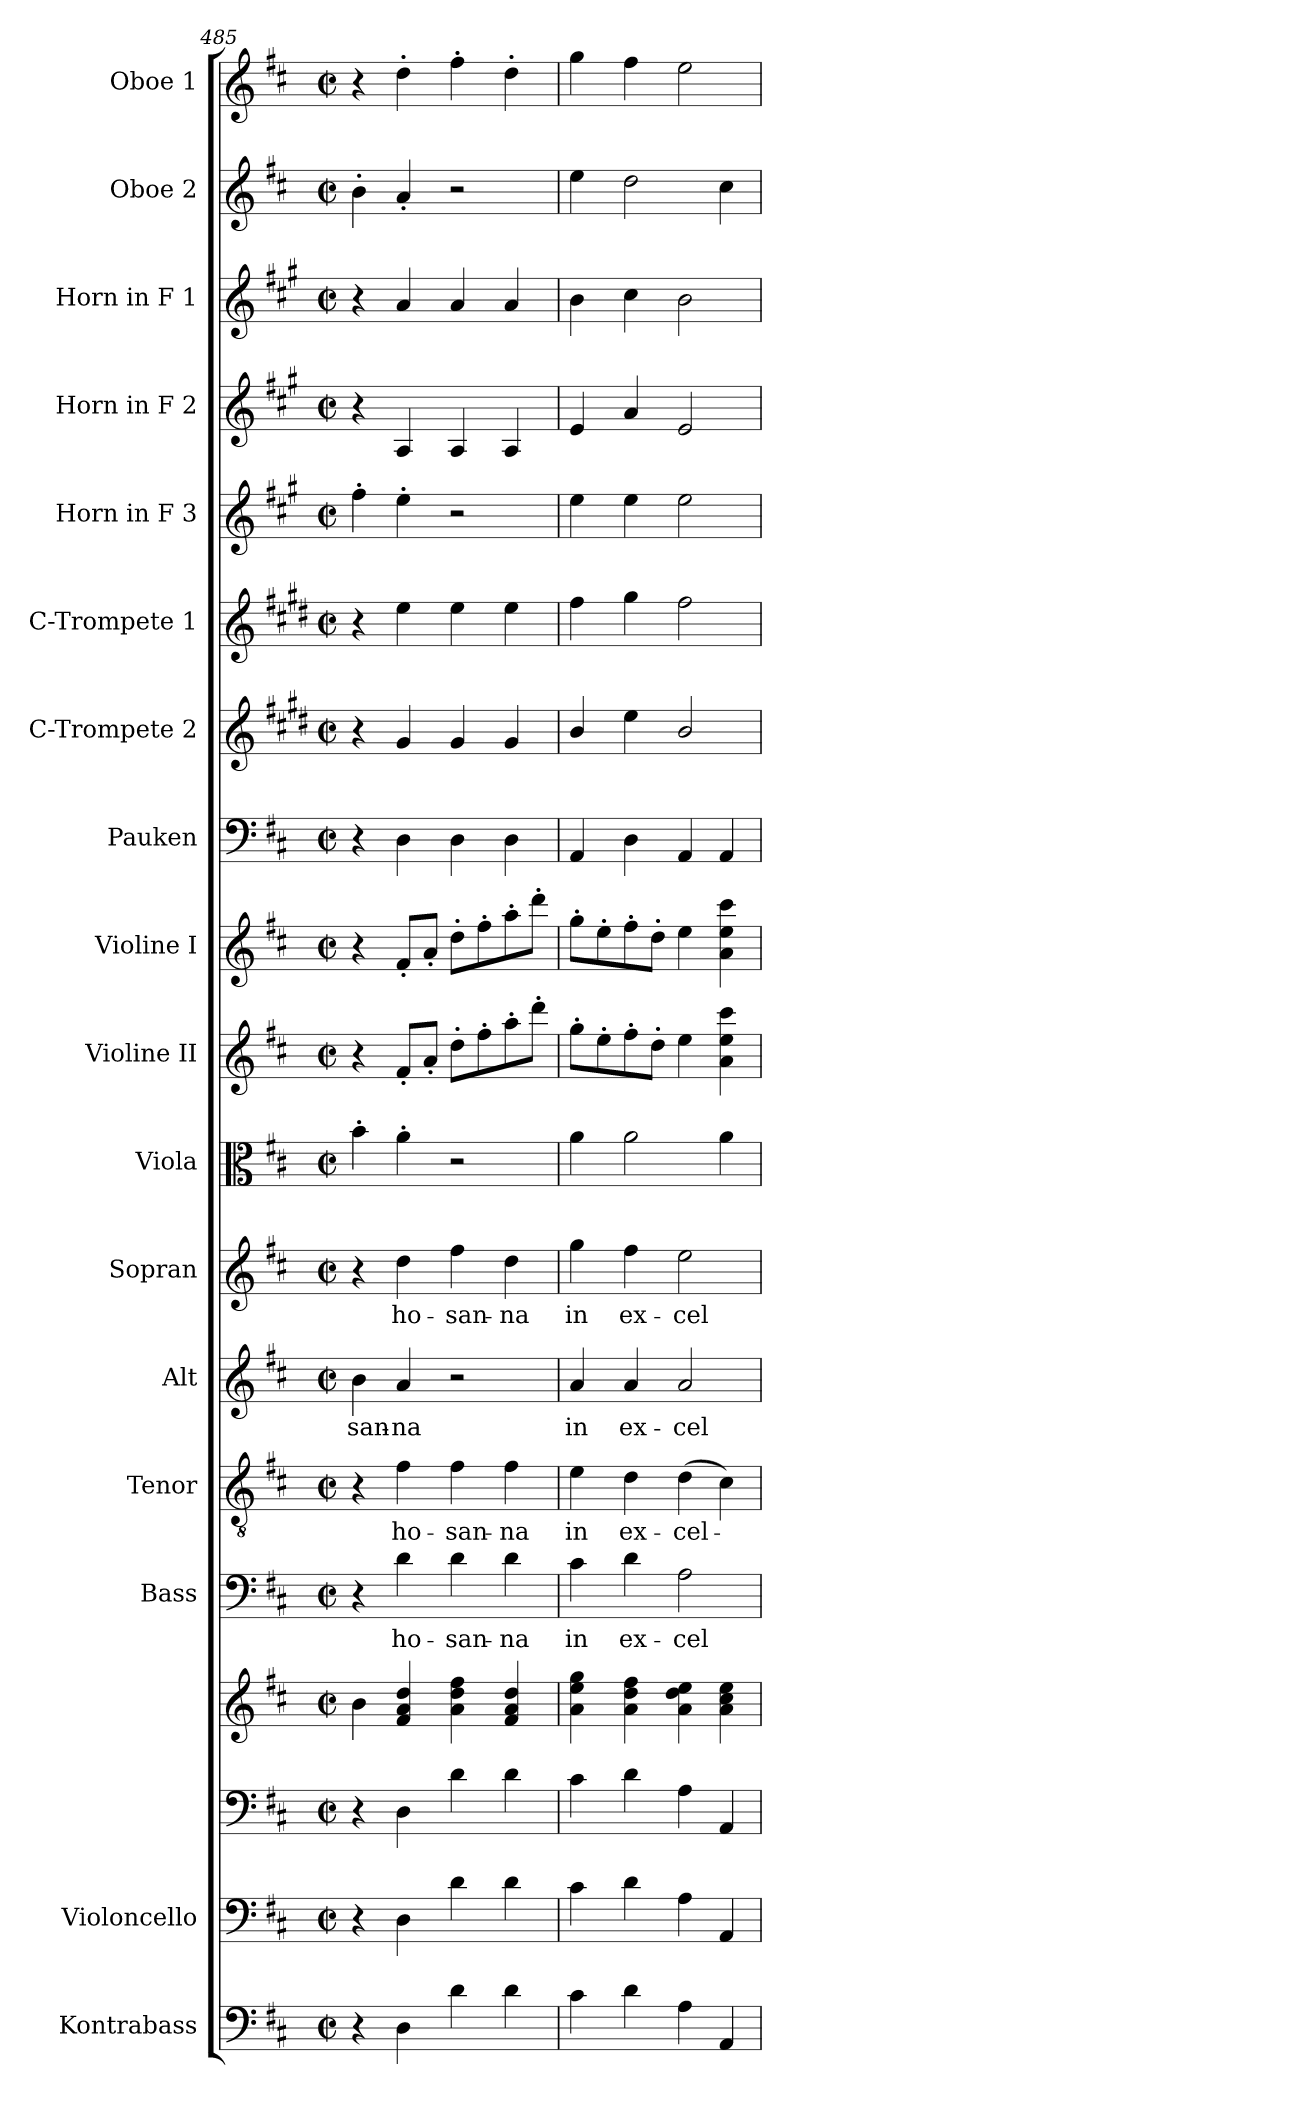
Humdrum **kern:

**kern	**kern	**kern	**kern	**kern	**text	**kern	**text	**kern	**text	**kern	**text	**kern	**kern	**kern	**kern	**kern	**kern	**kern	**kern	**kern	**kern	**kern
*part18	*part17	*part16	*part16	*part15	*part15	*part14	*part14	*part13	*part13	*part12	*part12	*part11	*part10	*part9	*part8	*part7	*part6	*part5	*part4	*part3	*part2	*part1
*staff19	*staff18	*staff17	*staff16	*staff15	*staff15	*staff14	*staff14	*staff13	*staff13	*staff12	*staff12	*staff11	*staff10	*staff9	*staff8	*staff7	*staff6	*staff5	*staff4	*staff3	*staff2	*staff1
*I"Kontrabass	*I"Violoncello	*	*	*I"Bass	*	*I"Tenor	*	*I"Alt	*	*I"Sopran	*	*I"Viola	*I"Violine II	*I"Violine I	*I"Pauken	*I"C-Trompete 2	*I"C-Trompete 1	*I"Horn in F 3	*I"Horn in F 2	*I"Horn in F 1	*I"Oboe 2	*I"Oboe 1
*I'Kb.	*I'Vc.	*	*	*I'B.	*	*I'T.	*	*I'A.	*	*I'S.	*	*I'Vla.	*I'Vl. II	*I'Vl. I	*I'Pk.	*I'C Trp. 2	*I'C Trp. 1	*	*	*	*I'Ob. 2	*I'Ob. 1
*clefF4	*clefF4	*clefF4	*clefG2	*clefF4	*	*clefGv2	*	*clefG2	*	*clefG2	*	*clefC3	*clefG2	*clefG2	*clefF4	*clefG2	*clefG2	*clefG2	*clefG2	*clefG2	*clefG2	*clefG2
*ITrd7c12	*	*	*	*	*	*	*	*	*	*	*	*	*	*	*	*ITrd1c2	*ITrd1c2	*ITrd4c7	*ITrd4c7	*ITrd4c7	*	*
*k[f#c#]	*k[f#c#]	*k[f#c#]	*k[f#c#]	*k[f#c#]	*	*k[f#c#]	*	*k[f#c#]	*	*k[f#c#]	*	*k[f#c#]	*k[f#c#]	*k[f#c#]	*k[f#c#]	*k[f#c#]	*k[f#c#]	*k[f#c#]	*k[f#c#]	*k[f#c#]	*k[f#c#]	*k[f#c#]
*D:	*D:	*D:	*D:	*D:	*	*D:	*	*D:	*	*D:	*	*D:	*D:	*D:	*D:	*D:	*D:	*D:	*D:	*D:	*D:	*D:
*M2/2	*M2/2	*M2/2	*M2/2	*M2/2	*	*M2/2	*	*M2/2	*	*M2/2	*	*M2/2	*M2/2	*M2/2	*M2/2	*M2/2	*M2/2	*M2/2	*M2/2	*M2/2	*M2/2	*M2/2
*met(c|)	*met(c|)	*met(c|)	*met(c|)	*met(c|)	*	*met(c|)	*	*met(c|)	*	*met(c|)	*	*met(c|)	*met(c|)	*met(c|)	*met(c|)	*met(c|)	*met(c|)	*met(c|)	*met(c|)	*met(c|)	*met(c|)	*met(c|)
=485	=485	=485	=485	=485	=485	=485	=485	=485	=485	=485	=485	=485	=485	=485	=485	=485	=485	=485	=485	=485	=485	=485
!	!	!	!	!	!	!	!	!	!LO:LY:b	!	!	!	!	!	!	!	!	!	!	!	!	!
4r	4r	4r	4b\	4r	.	4r	.	4b\	-san-	4r	.	4b'>\	4r	4r	4r	4r	4r	4b'>\	4r	4r	4b'>\	4r
!	!	!	!	!	!LO:LY:b	!	!LO:LY:b	!	!LO:LY:b	!	!LO:LY:b	!	!	!	!	!	!	!	!	!	!	!
4DD\	4D\	4D\	4f#/ 4a/ 4dd/	4d\	ho-	4f#\	ho-	4a/	-na	4dd\	ho-	4a'>\	8f#'</L	8f#'</L	4D\	4f#/	4dd\	4a'>\	4D/	4d/	4a'</	4dd'>\
.	.	.	.	.	.	.	.	.	.	.	.	.	8a'</J	8a'</J	.	.	.	.	.	.	.	.
!	!	!	!	!	!LO:LY:b	!	!LO:LY:b	!	!	!	!LO:LY:b	!	!	!	!	!	!	!	!	!	!	!
4D\	4d\	4d\	4a\ 4dd\ 4ff#\	4d\	-san-	4f#\	-san-	2r	.	4ff#\	-san-	2r	8dd'>\L	8dd'>\L	4D\	4f#/	4dd\	2r	4D/	4d/	2r	4ff#'>\
.	.	.	.	.	.	.	.	.	.	.	.	.	8ff#'>\	8ff#'>\	.	.	.	.	.	.	.	.
!	!	!	!	!	!LO:LY:b	!	!LO:LY:b	!	!	!	!LO:LY:b	!	!	!	!	!	!	!	!	!	!	!
4D\	4d\	4d\	4f#/ 4a/ 4dd/	4d\	-na	4f#\	-na	.	.	4dd\	-na	.	8aa'>\	8aa'>\	4D\	4f#/	4dd\	.	4D/	4d/	.	4dd'>\
.	.	.	.	.	.	.	.	.	.	.	.	.	8ddd'>\J	8ddd'>\J	.	.	.	.	.	.	.	.
=486	=486	=486	=486	=486	=486	=486	=486	=486	=486	=486	=486	=486	=486	=486	=486	=486	=486	=486	=486	=486	=486	=486
!	!	!	!	!	!LO:LY:b	!	!LO:LY:b	!	!LO:LY:b	!	!LO:LY:b	!	!	!	!	!	!	!	!	!	!	!
4C#\	4c#\	4c#\	4a\ 4ee\ 4gg\	4c#\	in	4e\	in	4a/	in	4gg\	in	4a\	8gg'>\L	8gg'>\L	4AA/	4a/	4ee\	4a\	4A/	4e\	4ee\	4gg\
.	.	.	.	.	.	.	.	.	.	.	.	.	8ee'>\	8ee'>\	.	.	.	.	.	.	.	.
!	!	!	!	!	!LO:LY:b	!	!LO:LY:b	!	!LO:LY:b	!	!LO:LY:b	!	!	!	!	!	!	!	!	!	!	!
4D\	4d\	4d\	4a\ 4dd\ 4ff#\	4d\	ex-	4d\	ex-	4a/	ex-	4ff#\	ex-	2a\	8ff#'>\	8ff#'>\	4D\	4dd\	4ff#\	4a\	4d/	4f#\	2dd\	4ff#\
.	.	.	.	.	.	.	.	.	.	.	.	.	8dd'>\J	8dd'>\J	.	.	.	.	.	.	.	.
!	!	!	!	!	!LO:LY:b	!	!LO:LY:b	!	!LO:LY:b	!	!LO:LY:b	!	!	!	!	!	!	!	!	!	!	!
4AA\	4A\	4A\	4a\ 4dd\ 4ee\	2A\	-cel-	(>4d\	-cel-	2a/	-cel-	2ee\	-cel-	.	4ee\	4ee\	4AA/	2a/	2ee\	2a\	2A/	2e\	.	2ee\
4AAA/	4AA/	4AA/	4a\ 4cc#\ 4ee\	.	.	4c#\)	.	.	.	.	.	4a\	4a\ 4ee\ 4ccc#\	4a\ 4ee\ 4ccc#\	4AA/	.	.	.	.	.	4cc#\	.
=	=	=	=	=	=	=	=	=	=	=	=	=	=	=	=	=	=	=	=	=	=	=
*-	*-	*-	*-	*-	*-	*-	*-	*-	*-	*-	*-	*-	*-	*-	*-	*-	*-	*-	*-	*-	*-	*-
